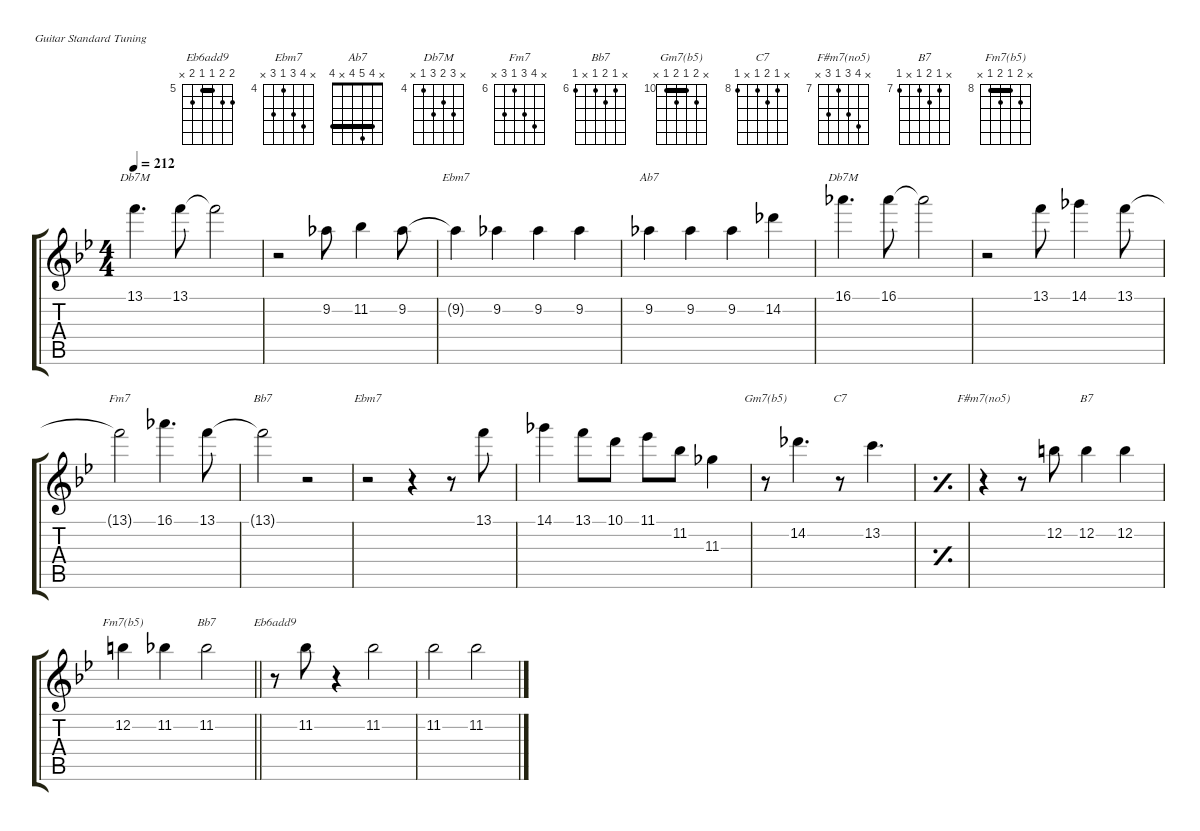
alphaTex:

\defaultSystemsLayout 4
\hideDynamics
\bracketExtendMode groupsimilarinstruments
\singleTrackTrackNamePolicy hidden
\multiTrackTrackNamePolicy allsystems
\firstSystemTrackNameMode fullname
\otherSystemsTrackNameMode fullname
\firstSystemTrackNameOrientation horizontal
\otherSystemsTrackNameOrientation horizontal
\defaultBarNumberDisplay Hide
\track ("lead melody" "E-Gt") {instrument electricguitarclean}
\staff {score tabs}
\tuning (E4 B3 G3 D3 A2 E2)
\chord ("Eb6add9" 6 6 5 5 6 x) {firstfret 5 barre 5}
\chord ("Ebm7" x 7 6 4 6 x) {firstfret 4}
\chord ("Ab7" x 4 5 4 x 4) {barre (4 4)}
\chord ("Db7M" x 6 5 6 4 x) {firstfret 4}
\chord ("Fm7" x 9 8 6 8 x) {firstfret 6}
\chord ("Bb7" x 6 7 6 x 6) {firstfret 6}
\chord ("Gm7(b5)" x 11 10 11 10 x) {firstfret 10 barre 10}
\chord ("C7" x 8 9 8 x 8) {firstfret 8}
\chord ("F#m7(no5)" x 10 9 7 9 x) {firstfret 7}
\chord ("B7" x 7 8 7 x 7) {firstfret 7}
\chord ("Fm7(b5)" x 9 8 9 8 x) {firstfret 8 barre 8}
\ts (4 4)
\tempo 212
\clef g2
\ks bb
13.1.4{d ch "Db7M" dy mf} 13.1.8 13.1{t}.2 |
r.2 9.2.8 11.2.4 9.2.8 |
9.2{t}.4{ch "Ebm7"} 9.2.4 9.2.4 9.2.4 |
9.2.4{ch "Ab7"} 9.2.4 9.2.4 14.2.4 |
16.1.4{d ch "Db7M"} 16.1.8 16.1{t}.2 |
r.2 13.1.8 14.1.4 13.1.8 |
13.1{t}.2{ch "Fm7"} 16.1.4{d} 13.1.8 |
13.1{t}.2{ch "Bb7"} r.2 |
r.2{ch "Ebm7"} r.4 r.8 13.1.8 |
14.1.4 13.1.8 10.1.8 11.1.8 11.2.8 11.3.4 |
r.8{ch "Gm7(b5)"} 14.2.4{d} r.8{ch "C7"} 13.2.4{d} |
\simile simple
|
\simile none
r.4{ch "F#m7(no5)"} r.8 12.2.8 12.2.4{ch "B7"} 12.2.4 |
\barLineRight lightlight
12.2.4{ch "Fm7(b5)"} 11.2.4 11.2.2{ch "Bb7"} |
r.8{ch "Eb6add9"} 11.2.8 r.4 11.2.2 |
11.2.2 11.2.2
